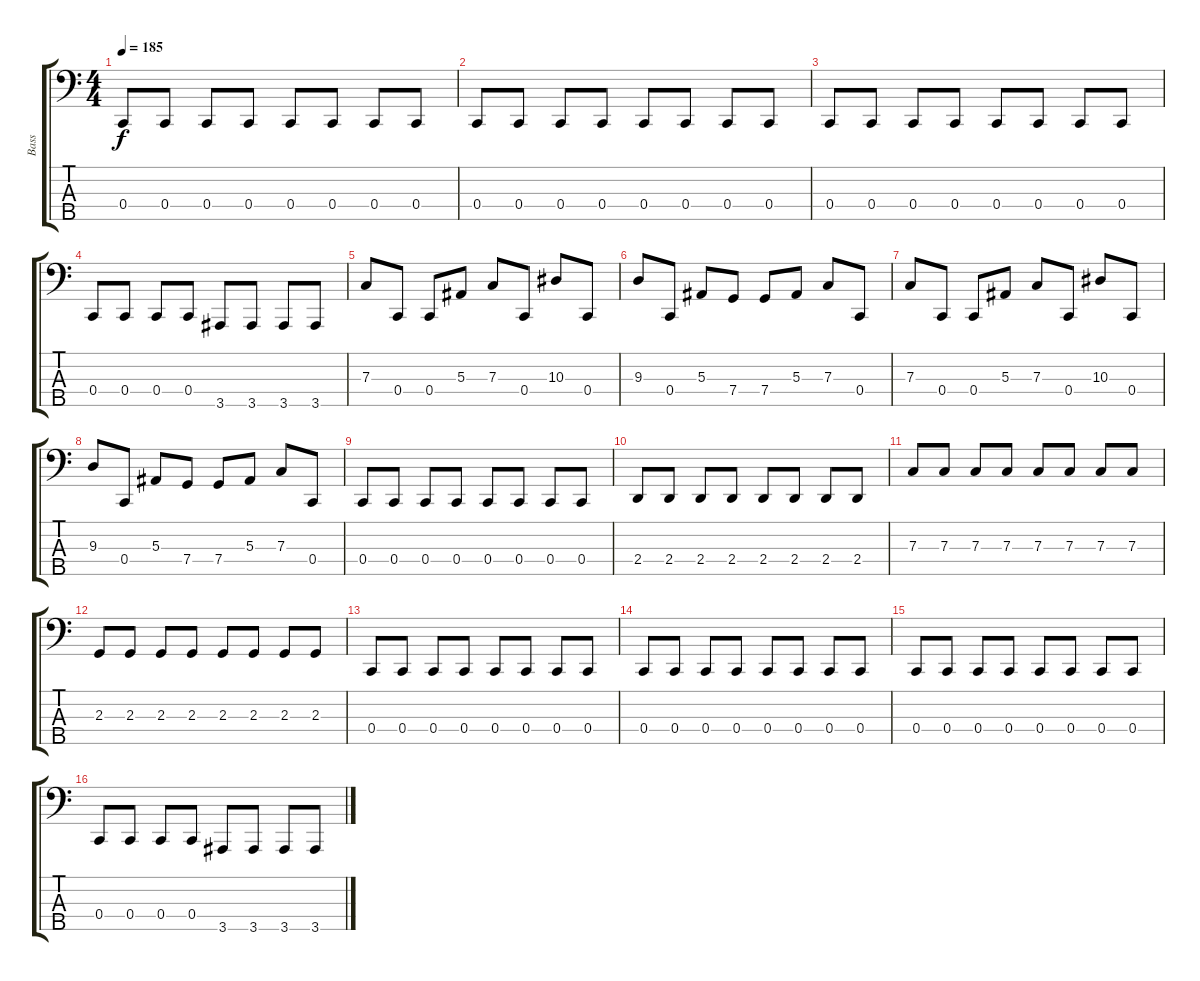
\track ("Bass" "Bass") {instrument electricbassfinger}
\staff {score tabs}
\tuning (Eb2 Bb1 F1 C1 G0) {hide}
\ts (4 4)
\tempo 185
\clef f4
\ks c
0.4.8{dy f} 0.4.8 0.4.8 0.4.8 0.4.8 0.4.8 0.4.8 0.4.8 |
0.4.8 0.4.8 0.4.8 0.4.8 0.4.8 0.4.8 0.4.8 0.4.8 |
0.4.8 0.4.8 0.4.8 0.4.8 0.4.8 0.4.8 0.4.8 0.4.8 |
0.4.8 0.4.8 0.4.8 0.4.8 3.5.8 3.5.8 3.5.8 3.5.8 |
7.3.8 0.4.8 0.4.8 5.3.8 7.3.8 0.4.8 10.3.8 0.4.8 |
9.3.8 0.4.8 5.3.8 7.4.8 7.4.8 5.3.8 7.3.8 0.4.8 |
7.3.8 0.4.8 0.4.8 5.3.8 7.3.8 0.4.8 10.3.8 0.4.8 |
9.3.8 0.4.8 5.3.8 7.4.8 7.4.8 5.3.8 7.3.8 0.4.8 |
0.4.8 0.4.8 0.4.8 0.4.8 0.4.8 0.4.8 0.4.8 0.4.8 |
2.4.8 2.4.8 2.4.8 2.4.8 2.4.8 2.4.8 2.4.8 2.4.8 |
7.3.8 7.3.8 7.3.8 7.3.8 7.3.8 7.3.8 7.3.8 7.3.8 |
2.3.8 2.3.8 2.3.8 2.3.8 2.3.8 2.3.8 2.3.8 2.3.8 |
0.4.8 0.4.8 0.4.8 0.4.8 0.4.8 0.4.8 0.4.8 0.4.8 |
0.4.8 0.4.8 0.4.8 0.4.8 0.4.8 0.4.8 0.4.8 0.4.8 |
0.4.8 0.4.8 0.4.8 0.4.8 0.4.8 0.4.8 0.4.8 0.4.8 |
0.4.8 0.4.8 0.4.8 0.4.8 3.5.8 3.5.8 3.5.8 3.5.8
